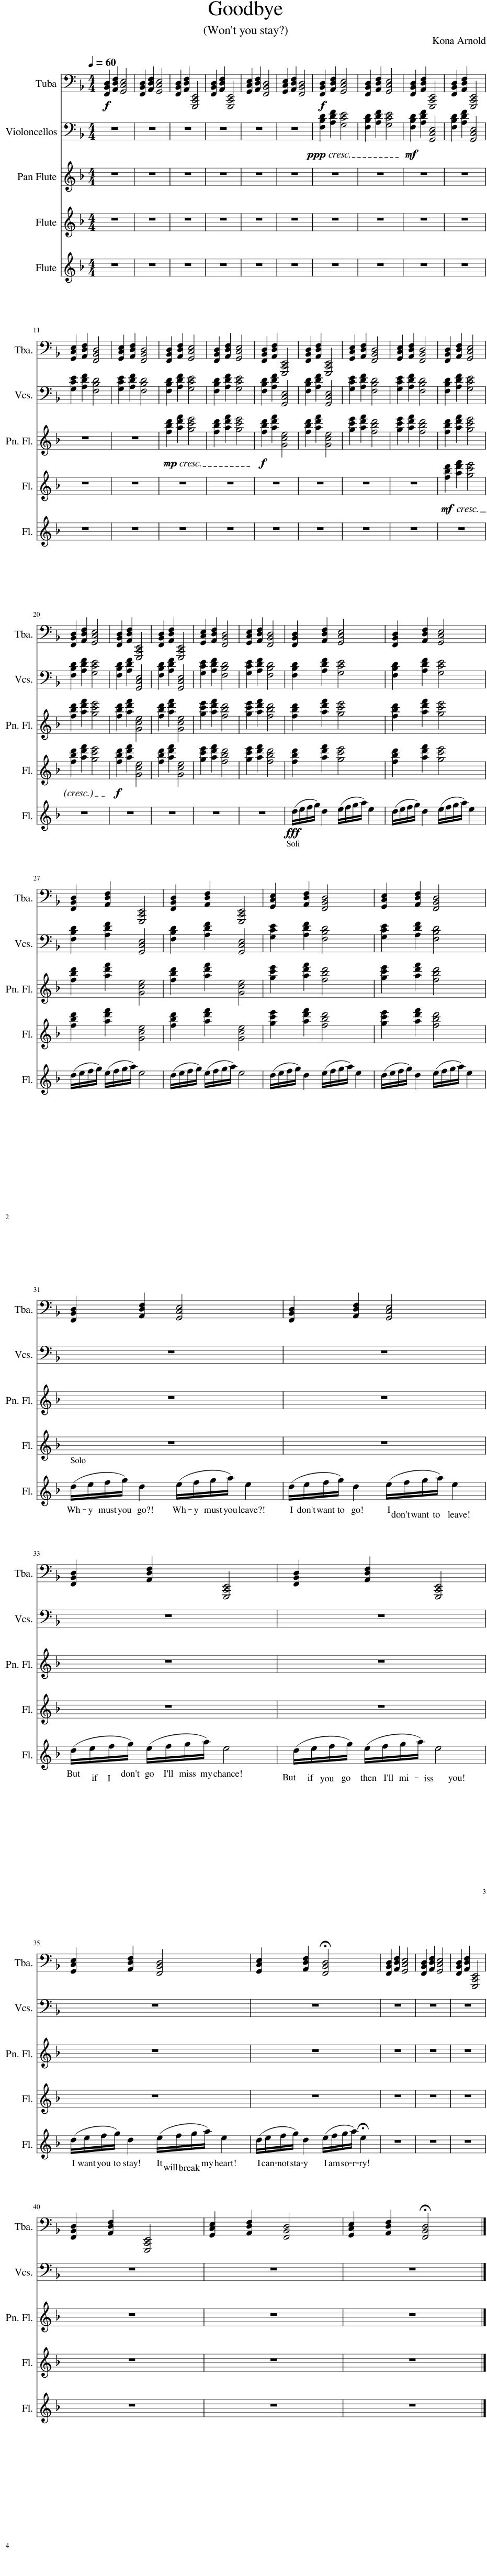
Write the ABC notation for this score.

X:1
%%score 1 2 3 4 5
L:1/8
Q:1/4=60
M:4/4
I:linebreak $
K:F
V:1 bass
V:2 bass
V:3 treble
V:4 treble
V:5 treble
V:1
!f! [F,,B,,D,]2 [A,,D,F,]2 [G,,C,E,]4 | [F,,B,,D,]2 [A,,D,F,]2 [G,,C,E,]4 | [F,,B,,D,]2 [A,,D,F,]2 [G,,,C,,E,,]4 | [F,,B,,D,]2 [A,,D,F,]2 [G,,,C,,E,,]4 | [G,,C,E,]2 [A,,D,F,]2 [F,,B,,D,]4 | %5
 [G,,C,E,]2 [A,,D,F,]2 [F,,B,,D,]4 |!f! [F,,B,,D,]2 [A,,D,F,]2 [G,,C,E,]4 | [F,,B,,D,]2 [A,,D,F,]2 [G,,C,E,]4 | [F,,B,,D,]2 [A,,D,F,]2 [G,,,C,,E,,]4 | [F,,B,,D,]2 [A,,D,F,]2 [G,,,C,,E,,]4 |$ %10
 [G,,C,E,]2 [A,,D,F,]2 [F,,B,,D,]4 | [G,,C,E,]2 [A,,D,F,]2 [F,,B,,D,]4 | [F,,B,,D,]2 [A,,D,F,]2 [G,,C,E,]4 | [F,,B,,D,]2 [A,,D,F,]2 [G,,C,E,]4 | [F,,B,,D,]2 [A,,D,F,]2 [G,,,C,,E,,]4 | %15
 [F,,B,,D,]2 [A,,D,F,]2 [G,,,C,,E,,]4 | [G,,C,E,]2 [A,,D,F,]2 [F,,B,,D,]4 | [G,,C,E,]2 [A,,D,F,]2 [F,,B,,D,]4 | [F,,B,,D,]2 [A,,D,F,]2 [G,,C,E,]4 |$ [F,,B,,D,]2 [A,,D,F,]2 [G,,C,E,]4 | %20
 [F,,B,,D,]2 [A,,D,F,]2 [G,,,C,,E,,]4 | [F,,B,,D,]2 [A,,D,F,]2 [G,,,C,,E,,]4 | [G,,C,E,]2 [A,,D,F,]2 [F,,B,,D,]4 | [G,,C,E,]2 [A,,D,F,]2 [F,,B,,D,]4 | [F,,B,,D,]2 [A,,D,F,]2 [G,,C,E,]4 | %25
 [F,,B,,D,]2 [A,,D,F,]2 [G,,C,E,]4 |$ [F,,B,,D,]2 [A,,D,F,]2 [G,,,C,,E,,]4 | [F,,B,,D,]2 [A,,D,F,]2 [G,,,C,,E,,]4 | [G,,C,E,]2 [A,,D,F,]2 [F,,B,,D,]4 | [G,,C,E,]2 [A,,D,F,]2 [F,,B,,D,]4 |$ %30
 [F,,B,,D,]2 [A,,D,F,]2 [G,,C,E,]4 | [F,,B,,D,]2 [A,,D,F,]2 [G,,C,E,]4 |$ [F,,B,,D,]2 [A,,D,F,]2 [G,,,C,,E,,]4 | [F,,B,,D,]2 [A,,D,F,]2 [G,,,C,,E,,]4 |$ [G,,C,E,]2 [A,,D,F,]2 [F,,B,,D,]4 | %35
 [G,,C,E,]2 [A,,D,F,]2 !fermata![F,,B,,D,]4 | [F,,B,,D,]2 [A,,D,F,]2 [G,,C,E,]4 | [F,,B,,D,]2 [A,,D,F,]2 [G,,C,E,]4 | [F,,B,,D,]2 [A,,D,F,]2 [G,,,C,,E,,]4 |$ [F,,B,,D,]2 [A,,D,F,]2 [G,,,C,,E,,]4 | %40
 [G,,C,E,]2 [A,,D,F,]2 [F,,B,,D,]4 | [G,,C,E,]2 [A,,D,F,]2 !fermata![F,,B,,D,]4 |] %42
V:2
 z8 | z8 | z8 | z8 | z8 | %5
 z8 |!ppp! [F,B,D]2 [A,DF]2 [G,CE]4 | [F,B,D]2 [A,DF]2 [G,CE]4 |!mf! [F,B,D]2 [A,DF]2 [G,,C,E,]4 | [F,B,D]2 [A,DF]2 [G,,C,E,]4 |$ %10
 [G,CE]2 [A,DF]2 [F,B,D]4 | [G,CE]2 [A,DF]2 [F,B,D]4 | [F,B,D]2 [A,DF]2 [G,CE]4 | [F,B,D]2 [A,DF]2 [G,CE]4 | [F,B,D]2 [A,DF]2 [G,,C,E,]4 | %15
 [F,B,D]2 [A,DF]2 [G,,C,E,]4 | [G,CE]2 [A,DF]2 [F,B,D]4 | [G,CE]2 [A,DF]2 [F,B,D]4 | [F,B,D]2 [A,DF]2 [G,CE]4 |$ [F,B,D]2 [A,DF]2 [G,CE]4 | %20
 [F,B,D]2 [A,DF]2 [G,,C,E,]4 | [F,B,D]2 [A,DF]2 [G,,C,E,]4 | [G,CE]2 [A,DF]2 [F,B,D]4 | [G,CE]2 [A,DF]2 [F,B,D]4 | [F,B,D]2 [A,DF]2 [G,CE]4 | %25
 [F,B,D]2 [A,DF]2 [G,CE]4 |$ [F,B,D]2 [A,DF]2 [G,,C,E,]4 | [F,B,D]2 [A,DF]2 [G,,C,E,]4 | [G,CE]2 [A,DF]2 [F,B,D]4 | [G,CE]2 [A,DF]2 [F,B,D]4 |$ %30
 z8 | z8 |$ z8 | z8 |$ z8 | %35
 z8 | z8 | z8 | z8 |$ z8 | %40
 z8 | z8 |] %42
V:3
 z8 | z8 | z8 | z8 | z8 | %5
 z8 | z8 | z8 | z8 | z8 |$ %10
 z8 | z8 |!mp! [fbd']2 [ad'f']2 [gc'e']4 | [fbd']2 [ad'f']2 [gc'e']4 |!f! [fbd']2 [ad'f']2 [Gce]4 | %15
 [fbd']2 [ad'f']2 [Gce]4 | [gc'e']2 [ad'f']2 [fbd']4 | [gc'e']2 [ad'f']2 [fbd']4 | [fbd']2 [ad'f']2 [gc'e']4 |$ [fbd']2 [ad'f']2 [gc'e']4 | %20
 [fbd']2 [ad'f']2 [Gce]4 | [fbd']2 [ad'f']2 [Gce]4 | [gc'e']2 [ad'f']2 [fbd']4 | [gc'e']2 [ad'f']2 [fbd']4 | [fbd']2 [ad'f']2 [gc'e']4 | %25
 [fbd']2 [ad'f']2 [gc'e']4 |$ [fbd']2 [ad'f']2 [Gce]4 | [fbd']2 [ad'f']2 [Gce]4 | [gc'e']2 [ad'f']2 [fbd']4 | [gc'e']2 [ad'f']2 [fbd']4 |$ %30
 z8 | z8 |$ z8 | z8 |$ z8 | %35
 z8 | z8 | z8 | z8 |$ z8 | %40
 z8 | z8 |] %42
V:4
 z8 | z8 | z8 | z8 | z8 | %5
 z8 | z8 | z8 | z8 | z8 |$ %10
 z8 | z8 | z8 | z8 | z8 | %15
 z8 | z8 | z8 |!mf! [fbd']2 [ad'f']2 [gc'e']4 |$ [fbd']2 [ad'f']2 [gc'e']4 | %20
!f! [fbd']2 [ad'f']2 [Gce]4 | [fbd']2 [ad'f']2 [Gce]4 | [gc'e']2 [ad'f']2 [fbd']4 | [gc'e']2 [ad'f']2 [fbd']4 | [fbd']2 [ad'f']2 [gc'e']4 | %25
 [fbd']2 [ad'f']2 [gc'e']4 |$ [fbd']2 [ad'f']2 [Gce]4 | [fbd']2 [ad'f']2 [Gce]4 | [gc'e']2 [ad'f']2 [fbd']4 | [gc'e']2 [ad'f']2 [fbd']4 |$ %30
 z8 | z8 |$ z8 | z8 |$ z8 | %35
 z8 | z8 | z8 | z8 |$ z8 | %40
 z8 | z8 |] %42
V:5
 z8 | z8 | z8 | z8 | z8 | %5
 z8 | z8 | z8 | z8 | z8 |$ %10
 z8 | z8 | z8 | z8 | z8 | %15
 z8 | z8 | z8 | z8 |$ z8 | %20
 z8 | z8 | z8 | z8 |!fff! (d/e/f/g/) d2 (e/f/g/a/) e2 | %25
 (d/e/f/g/) d2 (e/f/g/a/) e2 |$ (d/e/f/g/) (e/f/g/a/) e4 | (d/e/f/g/) (e/f/g/a/) e4 | (d/e/f/g/) d2 (e/f/g/a/) e2 | (d/e/f/g/) d2 (e/f/g/a/) e2 |$ %30
 (d/e/f/g/) d2 (e/f/g/a/) e2 | (d/e/f/g/) d2 (e/f/g/a/) e2 |$ (d/e/f/g/) (e/f/g/a/) e4 | (d/e/f/g/) (e/f/g/a/) e4 |$ (d/e/f/g/) d2 (e/f/g/a/) e2 | %35
 (d/e/f/g/) d2 (e/f/g/a/) !fermata!e2 | z8 | z8 | z8 |$ z8 | %40
 z8 | z8 |] %42
